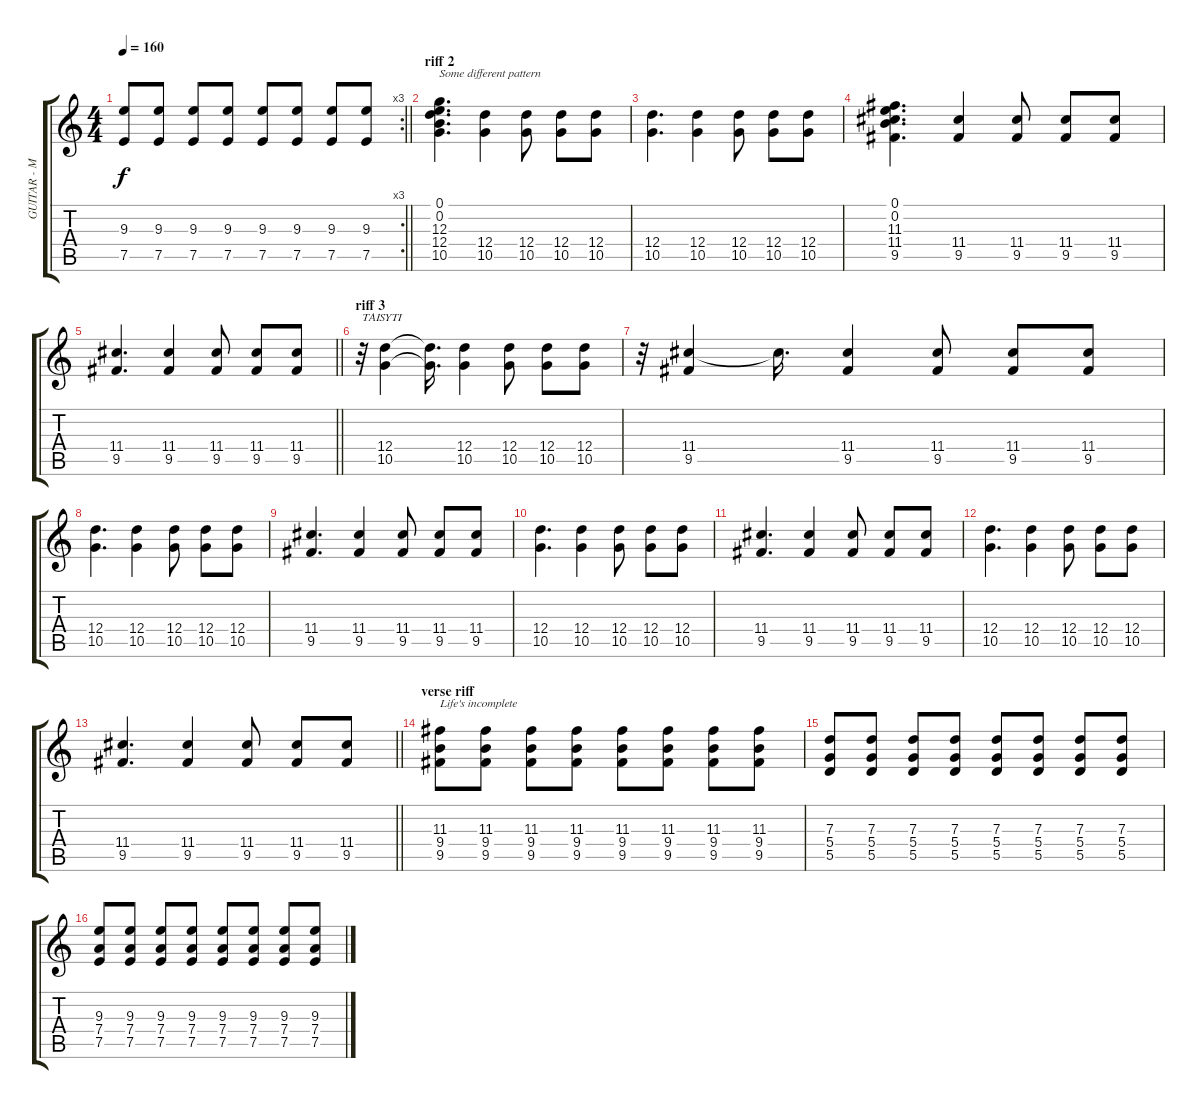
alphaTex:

\track ("GUITAR - MAIN" "GUITAR - M") {instrument acousticguitarsteel}
\staff {score tabs}
\tuning (E4 B3 G3 D3 A2 E2) {hide}
\rc 3
\ts (4 4)
\tempo 160
\clef g2
\barLineRight lightlight
\ks c
(9.3 7.5).8{dy f} (9.3 7.5).8 (9.3 7.5).8 (9.3 7.5).8 (9.3 7.5).8 (9.3 7.5).8 (9.3 7.5).8 (9.3 7.5).8 |
\section ("" "riff 2")
(0.1 0.2 12.3 12.4 10.5).4{d txt "Some different pattern"} (12.4 10.5).4 (12.4 10.5).8 (12.4 10.5).8 (12.4 10.5).8 |
(12.4 10.5).4{d} (12.4 10.5).4 (12.4 10.5).8 (12.4 10.5).8 (12.4 10.5).8 |
(0.1 0.2 11.3 11.4 9.5).4{d} (11.4 9.5).4 (11.4 9.5).8 (11.4 9.5).8 (11.4 9.5).8 |
\barLineRight lightlight
(11.4 9.5).4{d} (11.4 9.5).4 (11.4 9.5).8 (11.4 9.5).8 (11.4 9.5).8 |
\section ("" "riff 3")
r.32{txt "TAISYTI"} (12.4 10.5).4 (12.4{t} 10.5{t}).16{d} (12.4 10.5).4 (12.4 10.5).8 (12.4 10.5).8 (12.4 10.5).8 |
r.32 (11.4 9.5).4 11.4{t}.16{d} (11.4 9.5).4 (11.4 9.5).8 (11.4 9.5).8 (11.4 9.5).8 |
(12.4 10.5).4{d} (12.4 10.5).4 (12.4 10.5).8 (12.4 10.5).8 (12.4 10.5).8 |
(11.4 9.5).4{d} (11.4 9.5).4 (11.4 9.5).8 (11.4 9.5).8 (11.4 9.5).8 |
(12.4 10.5).4{d} (12.4 10.5).4 (12.4 10.5).8 (12.4 10.5).8 (12.4 10.5).8 |
(11.4 9.5).4{d} (11.4 9.5).4 (11.4 9.5).8 (11.4 9.5).8 (11.4 9.5).8 |
(12.4 10.5).4{d} (12.4 10.5).4 (12.4 10.5).8 (12.4 10.5).8 (12.4 10.5).8 |
\barLineRight lightlight
(11.4 9.5).4{d} (11.4 9.5).4 (11.4 9.5).8 (11.4 9.5).8 (11.4 9.5).8 |
\section ("" "verse riff")
(11.3 9.4 9.5).8{txt "Life's incomplete"} (11.3 9.4 9.5).8 (11.3 9.4 9.5).8 (11.3 9.4 9.5).8 (11.3 9.4 9.5).8 (11.3 9.4 9.5).8 (11.3 9.4 9.5).8 (11.3 9.4 9.5).8 |
(7.3 5.4 5.5).8 (7.3 5.4 5.5).8 (7.3 5.4 5.5).8 (7.3 5.4 5.5).8 (7.3 5.4 5.5).8 (7.3 5.4 5.5).8 (7.3 5.4 5.5).8 (7.3 5.4 5.5).8 |
(9.3 7.4 7.5).8 (9.3 7.4 7.5).8 (9.3 7.4 7.5).8 (9.3 7.4 7.5).8 (9.3 7.4 7.5).8 (9.3 7.4 7.5).8 (9.3 7.4 7.5).8 (9.3 7.4 7.5).8
